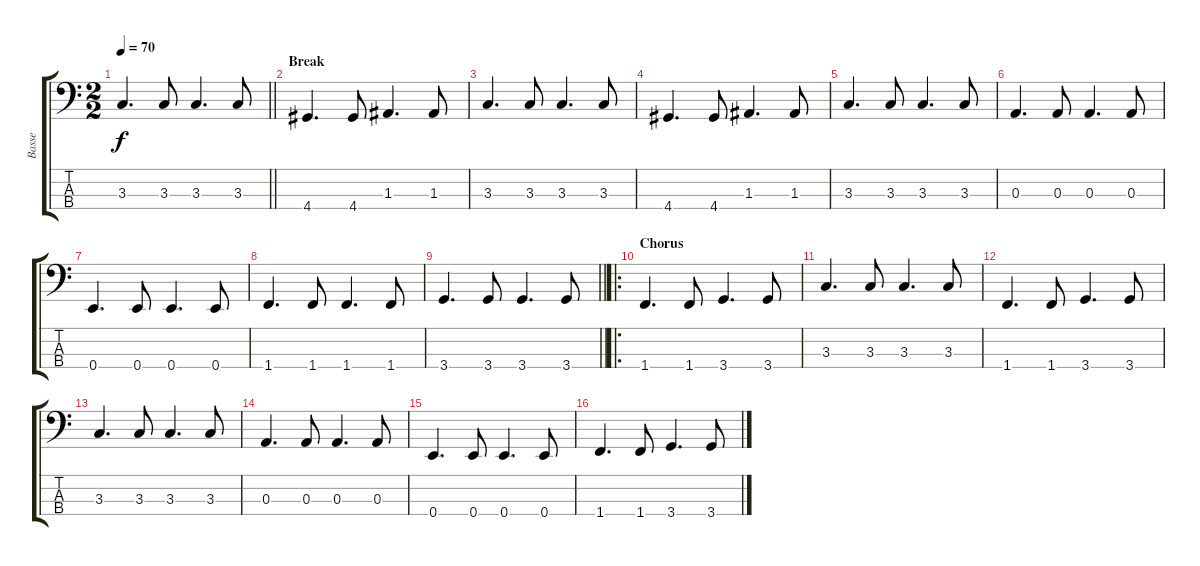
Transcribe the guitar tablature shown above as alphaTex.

\track ("Basse" "Basse") {instrument acousticbass}
\staff {score tabs}
\tuning (G2 D2 A1 E1) {hide}
\ts (2 2)
\tempo 70
\clef f4
\barLineRight lightlight
\ks c
3.3.4{d dy f} 3.3.8 3.3.4{d} 3.3.8 |
\section ("" "Break")
4.4.4{d} 4.4.8 1.3.4{d} 1.3.8 |
3.3.4{d} 3.3.8 3.3.4{d} 3.3.8 |
4.4.4{d} 4.4.8 1.3.4{d} 1.3.8 |
3.3.4{d} 3.3.8 3.3.4{d} 3.3.8 |
0.3.4{d} 0.3.8 0.3.4{d} 0.3.8 |
0.4.4{d} 0.4.8 0.4.4{d} 0.4.8 |
1.4.4{d} 1.4.8 1.4.4{d} 1.4.8 |
\barLineRight lightlight
3.4.4{d} 3.4.8 3.4.4{d} 3.4.8 |
\ro
\section ("" "Chorus")
1.4.4{d} 1.4.8 3.4.4{d} 3.4.8 |
3.3.4{d} 3.3.8 3.3.4{d} 3.3.8 |
1.4.4{d} 1.4.8 3.4.4{d} 3.4.8 |
3.3.4{d} 3.3.8 3.3.4{d} 3.3.8 |
0.3.4{d} 0.3.8 0.3.4{d} 0.3.8 |
0.4.4{d} 0.4.8 0.4.4{d} 0.4.8 |
1.4.4{d} 1.4.8 3.4.4{d} 3.4.8
